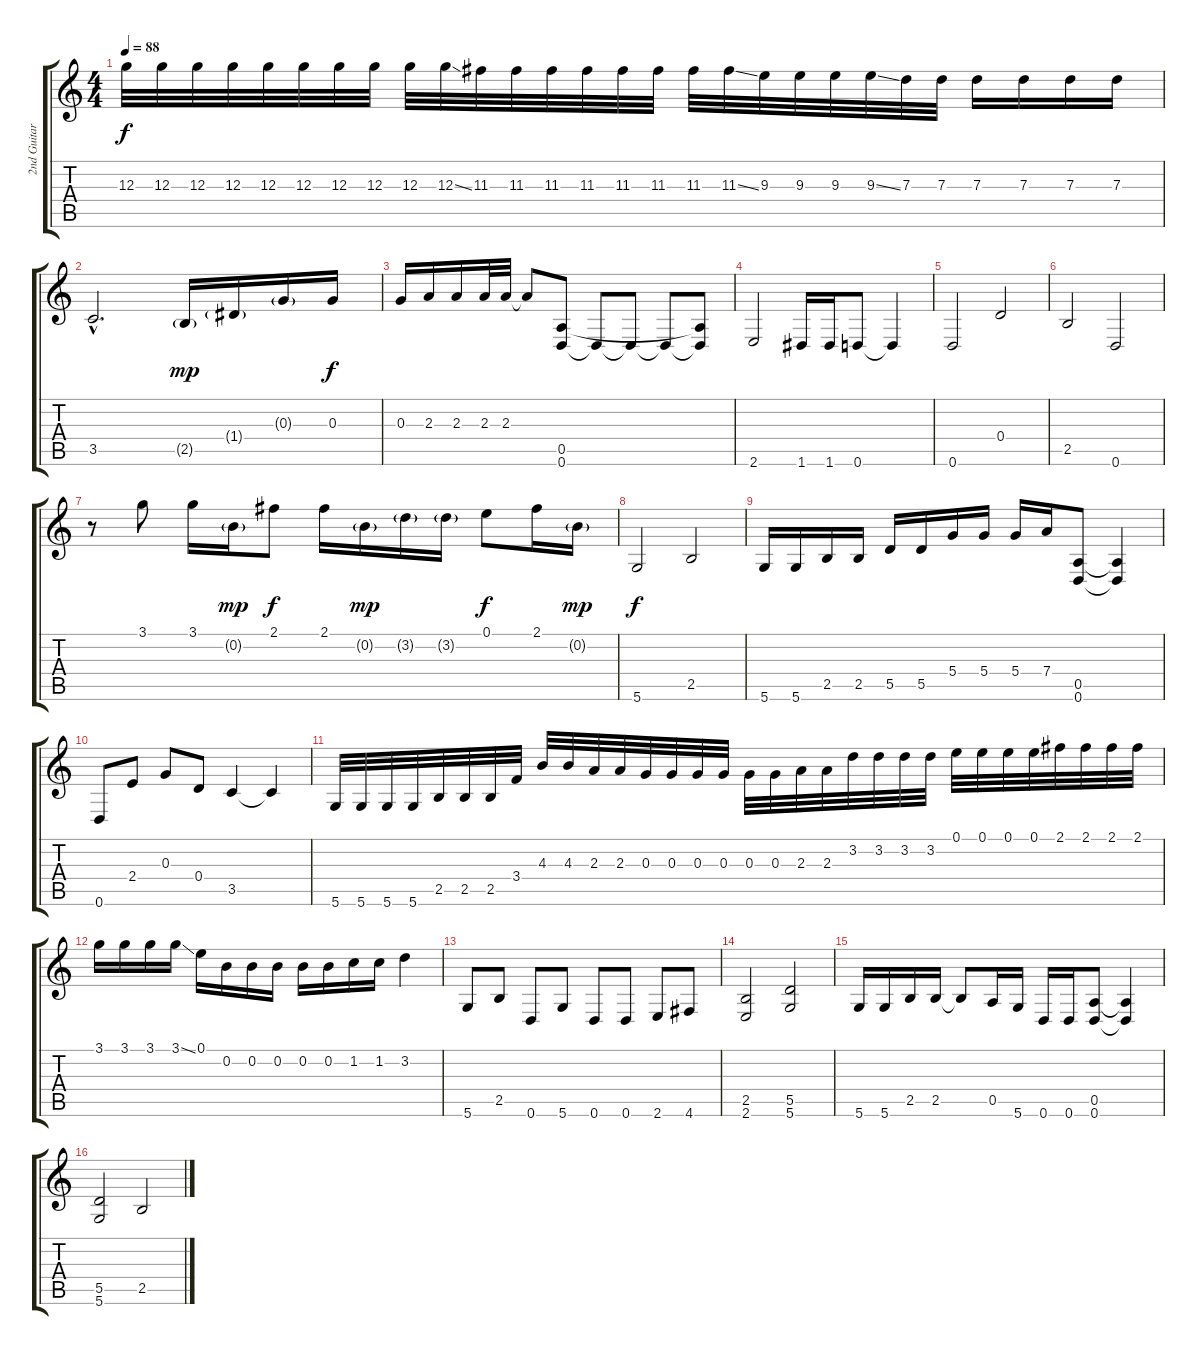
\track ("2nd Guitar" "2nd Guitar") {instrument distortionguitar}
\staff {score tabs}
\tuning (E4 B3 G3 D3 A2 D2) {hide}
\ts (4 4)
\tempo 88
\clef g2
\ks c
12.3.32{dy f} 12.3.32 12.3.32 12.3.32 12.3.32 12.3.32 12.3.32 12.3.32 12.3.32 12.3{ss}.32 11.3.32 11.3.32 11.3.32 11.3.32 11.3.32 11.3.32 11.3.32 11.3{ss}.32 9.3.32 9.3.32 9.3.32 9.3{ss}.32 7.3.32 7.3.32 7.3.16 7.3.16 7.3.16 7.3.16 |
3.5{hac}.2{d} 2.5{g}.16{dy mp} 1.4{g}.16 0.3{g}.16 0.3.16{dy f} |
0.3.16 2.3.16 2.3.16 2.3.32 2.3.32 2.3{t}.8 (0.5 0.6).8 0.6{t}.8 0.6{t}.8 0.6{t}.8 (0.5{t} 0.6{t}).8 |
2.6.2 1.6.16 1.6.16 0.6.8 0.6{t}.4 |
0.6.2 0.4.2 |
2.5.2 0.6.2 |
r.8 3.1.8 3.1.16 0.2{g}.16{dy mp} 2.1.8{dy f} 2.1.16 0.2{g}.16{dy mp} 3.2{g}.16 3.2{g}.16 0.1.8{dy f} 2.1.16 0.2{g}.16{dy mp} |
5.6.2{dy f} 2.5.2 |
5.6.16 5.6.16 2.5.16 2.5.16 5.5.16 5.5.16 5.4.16 5.4.16 5.4.16 7.4.16 (0.5 0.6).8 (0.5{t} 0.6{t}).4 |
0.6.8 2.4.8 0.3.8 0.4.8 3.5.4 3.5{t}.4 |
5.6.32 5.6.32 5.6.32 5.6.32 2.5.32 2.5.32 2.5.32 3.4.32 4.3.32 4.3.32 2.3.32 2.3.32 0.3.32 0.3.32 0.3.32 0.3.32 0.3.32 0.3.32 2.3.32 2.3.32 3.2.32 3.2.32 3.2.32 3.2.32 0.1.32 0.1.32 0.1.32 0.1.32 2.1.32 2.1.32 2.1.32 2.1.32 |
3.1.16 3.1.16 3.1.16 3.1{ss}.16 0.1.16 0.2.16 0.2.16 0.2.16 0.2.16 0.2.16 1.2.16 1.2.16 3.2.4 |
5.6.8 2.5.8 0.6.8 5.6.8 0.6.8 0.6.8 2.6.8 4.6.8 |
(2.5 2.6).2 (5.5 5.6).2 |
5.6.16 5.6.16 2.5.16 2.5.16 2.5{t}.8 0.5.16 5.6.16 0.6.16 0.6.16 (0.5 0.6).8 (0.5{t} 0.6{t}).4 |
(5.5 5.6).2 2.5.2
